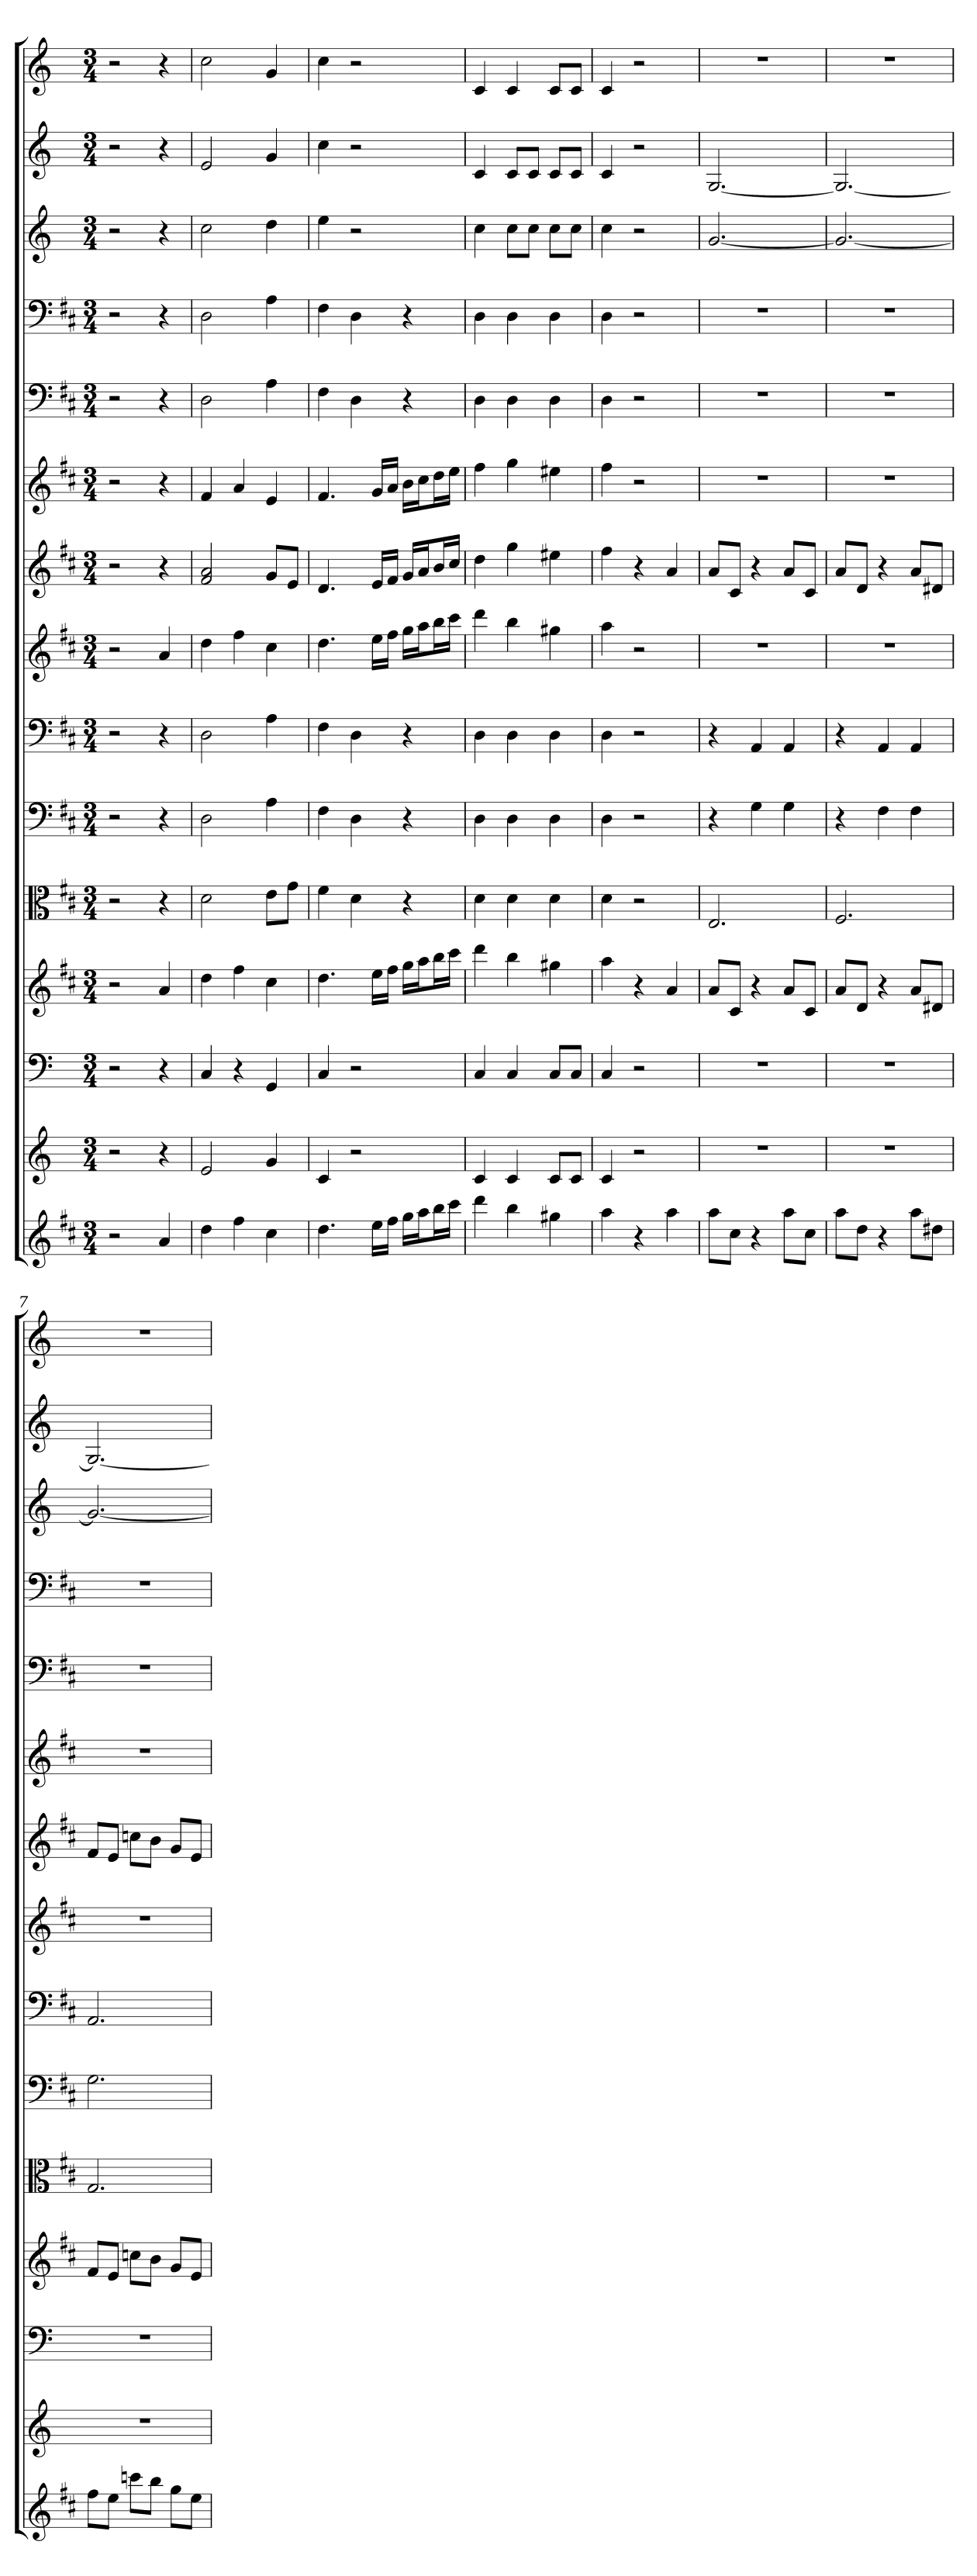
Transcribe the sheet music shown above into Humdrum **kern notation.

**kern	**kern	**kern	**kern	**kern	**kern	**kern	**kern	**kern	**kern	**kern	**kern	**kern	**kern	**kern
*part15	*part14	*part13	*part12	*part11	*part10	*part9	*part8	*part7	*part6	*part5	*part4	*part3	*part2	*part1
*staff15	*staff14	*staff13	*staff12	*staff11	*staff10	*staff9	*staff8	*staff7	*staff6	*staff5	*staff4	*staff3	*staff2	*staff1
*	*	*clefF4	*	*clefC3	*clefF4	*clefF4	*	*	*	*clefF4	*clefF4	*	*	*
*k[f#c#]	*k[]	*k[]	*k[f#c#]	*k[f#c#]	*k[f#c#]	*k[f#c#]	*k[f#c#]	*k[f#c#]	*k[f#c#]	*k[f#c#]	*k[f#c#]	*k[]	*k[]	*k[]
*M3/4	*M3/4	*M3/4	*M3/4	*M3/4	*M3/4	*M3/4	*M3/4	*M3/4	*M3/4	*M3/4	*M3/4	*M3/4	*M3/4	*M3/4
=	=	=	=	=	=	=	=	=	=	=	=	=	=	=
2r	2r	2r	2r	2r	2r	2r	2r	2r	2r	2r	2r	2r	2r	2r
4a	4r	4r	4a	4r	4r	4r	4a	4r	4r	4r	4r	4r	4r	4r
=1	=1	=1	=1	=1	=1	=1	=1	=1	=1	=1	=1	=1	=1	=1
4dd	2e	4C	4dd	2d	2D	2D	4dd	2f# 2a	4f#	2D	2D	2cc	2e	2cc
4ff#	.	4r	4ff#	.	.	.	4ff#	.	4a	.	.	.	.	.
4cc#	4g	4GG	4cc#	8e\L	4A	4A	4cc#	8gL	4e	4A	4A	4dd	4g	4g
.	.	.	.	8g\J	.	.	.	8eJ	.	.	.	.	.	.
=2	=2	=2	=2	=2	=2	=2	=2	=2	=2	=2	=2	=2	=2	=2
4.dd	4c	4C	4.dd	4f#	4F#	4F#	4.dd	4.d	4.f#	4F#	4F#	4ee	4cc	4cc
.	2r	2r	.	4d	4D	4D	.	.	.	4D	4D	2r	2r	2r
16eeLL	.	.	16eeLL	.	.	.	16eeLL	16eLL	16gLL	.	.	.	.	.
16ff#JJ	.	.	16ff#JJ	.	.	.	16ff#JJ	16f#JJ	16aJJ	.	.	.	.	.
16ggLL	.	.	16ggLL	4r	4r	4r	16ggLL	16gLL	16bLL	4r	4r	.	.	.
16aaJ	.	.	16aaJ	.	.	.	16aaJ	16aJ	16cc#J	.	.	.	.	.
16bbL	.	.	16bbL	.	.	.	16bbL	16bL	16ddL	.	.	.	.	.
16ccc#JJ	.	.	16ccc#JJ	.	.	.	16ccc#JJ	16cc#JJ	16eeJJ	.	.	.	.	.
=3	=3	=3	=3	=3	=3	=3	=3	=3	=3	=3	=3	=3	=3	=3
4ddd	4c	4C	4ddd	4d	4D	4D	4ddd	4dd	4ff#	4D	4D	4cc	4c	4c
4bb	4c	4C	4bb	4d	4D	4D	4bb	4gg	4gg	4D	4D	8ccL	8cL	4c
.	.	.	.	.	.	.	.	.	.	.	.	8ccJ	8cJ	.
4gg#X	8cL	8C/L	4gg#X	4d	4D	4D	4gg#X	4ee#X	4ee#X	4D	4D	8ccL	8cL	8cL
.	8cJ	8C/J	.	.	.	.	.	.	.	.	.	8ccJ	8cJ	8cJ
=4	=4	=4	=4	=4	=4	=4	=4	=4	=4	=4	=4	=4	=4	=4
4aa	4c	4C	4aa	4d	4D	4D	4aa	4ff#	4ff#	4D	4D	4cc	4c	4c
4r	2r	2r	4r	2r	2r	2r	2r	4r	2r	2r	2r	2r	2r	2r
4aa	.	.	4a	.	.	.	.	4a	.	.	.	.	.	.
=5	=5	=5	=5	=5	=5	=5	=5	=5	=5	=5	=5	=5	=5	=5
8aaL	2.r	2.r	8aL	2.E	4r	4r	2.r	8aL	2.r	2.r	2.r	[2.g	[2.G	2.r
8cc#J	.	.	8c#J	.	.	.	.	8c#J	.	.	.	.	.	.
4r	.	.	4r	.	4G	4AA	.	4r	.	.	.	.	.	.
8aaL	.	.	8aL	.	4G	4AA	.	8aL	.	.	.	.	.	.
8cc#J	.	.	8c#J	.	.	.	.	8c#J	.	.	.	.	.	.
=6	=6	=6	=6	=6	=6	=6	=6	=6	=6	=6	=6	=6	=6	=6
8aaL	2.r	2.r	8aL	2.F#	4r	4r	2.r	8aL	2.r	2.r	2.r	2.g_	2.G_	2.r
8ddJ	.	.	8dJ	.	.	.	.	8dJ	.	.	.	.	.	.
4r	.	.	4r	.	4F#	4AA	.	4r	.	.	.	.	.	.
8aaL	.	.	8aL	.	4F#	4AA	.	8aL	.	.	.	.	.	.
8dd#XJ	.	.	8d#XJ	.	.	.	.	8d#XJ	.	.	.	.	.	.
=7	=7	=7	=7	=7	=7	=7	=7	=7	=7	=7	=7	=7	=7	=7
8ff#L	2.r	2.r	8f#L	2.G	2.G	2.AA	2.r	8f#L	2.r	2.r	2.r	2.g_	2.G_	2.r
8eeJ	.	.	8eJ	.	.	.	.	8eJ	.	.	.	.	.	.
8cccnL	.	.	8ccnL	.	.	.	.	8ccnL	.	.	.	.	.	.
8bbJ	.	.	8bJ	.	.	.	.	8bJ	.	.	.	.	.	.
8ggL	.	.	8gL	.	.	.	.	8gL	.	.	.	.	.	.
8eeJ	.	.	8eJ	.	.	.	.	8eJ	.	.	.	.	.	.
=	=	=	=	=	=	=	=	=	=	=	=	=	=	=
*-	*-	*-	*-	*-	*-	*-	*-	*-	*-	*-	*-	*-	*-	*-
